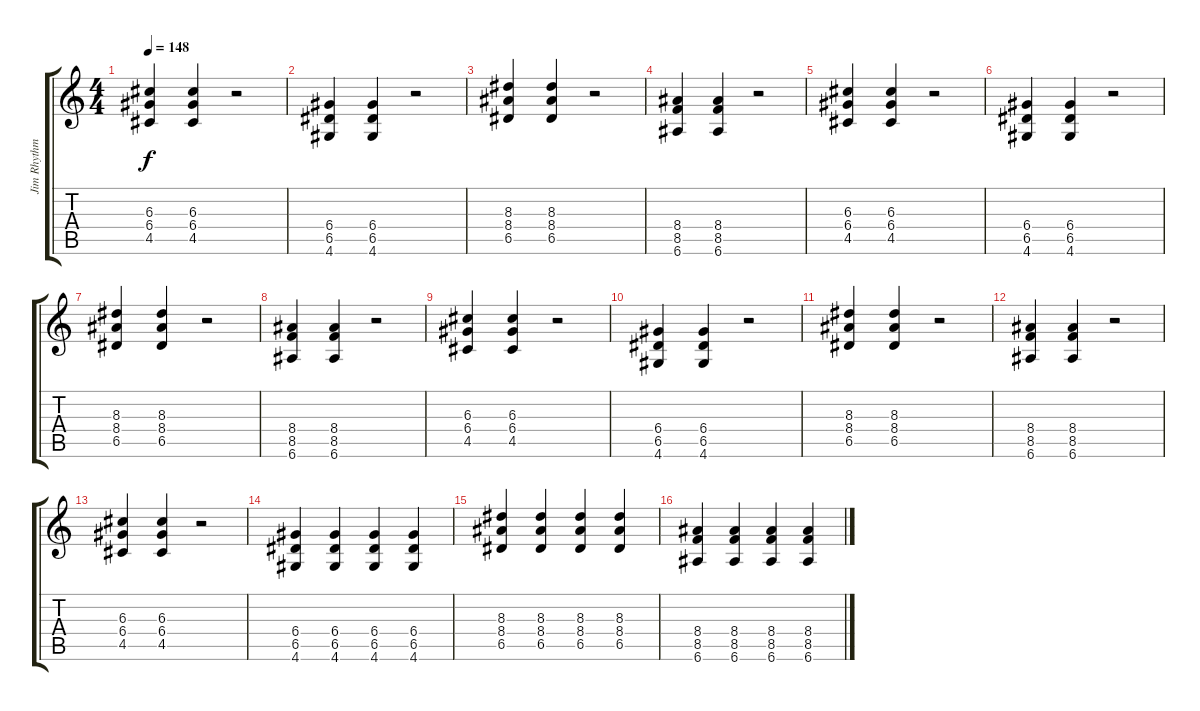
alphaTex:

\track ("Jim Rhythm 1" "Jim Rhythm") {instrument distortionguitar}
\staff {score tabs}
\tuning (E4 B3 G3 D3 A2 E2) {hide}
\ts (4 4)
\tempo 148
\clef g2
\ks c
(6.3 6.4 4.5).4{dy f} (6.3 6.4 4.5).4 r.2 |
(6.4 6.5 4.6).4 (6.4 6.5 4.6).4 r.2 |
(8.3 8.4 6.5).4 (8.3 8.4 6.5).4 r.2 |
(8.4 8.5 6.6).4 (8.4 8.5 6.6).4 r.2 |
(6.3 6.4 4.5).4 (6.3 6.4 4.5).4 r.2 |
(6.4 6.5 4.6).4 (6.4 6.5 4.6).4 r.2 |
(8.3 8.4 6.5).4 (8.3 8.4 6.5).4 r.2 |
(8.4 8.5 6.6).4 (8.4 8.5 6.6).4 r.2 |
(6.3 6.4 4.5).4 (6.3 6.4 4.5).4 r.2 |
(6.4 6.5 4.6).4 (6.4 6.5 4.6).4 r.2 |
(8.3 8.4 6.5).4 (8.3 8.4 6.5).4 r.2 |
(8.4 8.5 6.6).4 (8.4 8.5 6.6).4 r.2 |
(6.3 6.4 4.5).4 (6.3 6.4 4.5).4 r.2 |
(6.4 6.5 4.6).4 (6.4 6.5 4.6).4 (6.4 6.5 4.6).4 (6.4 6.5 4.6).4 |
(8.3 8.4 6.5).4 (8.3 8.4 6.5).4 (8.3 8.4 6.5).4 (8.3 8.4 6.5).4 |
(8.4 8.5 6.6).4 (8.4 8.5 6.6).4 (8.4 8.5 6.6).4 (8.4 8.5 6.6).4
